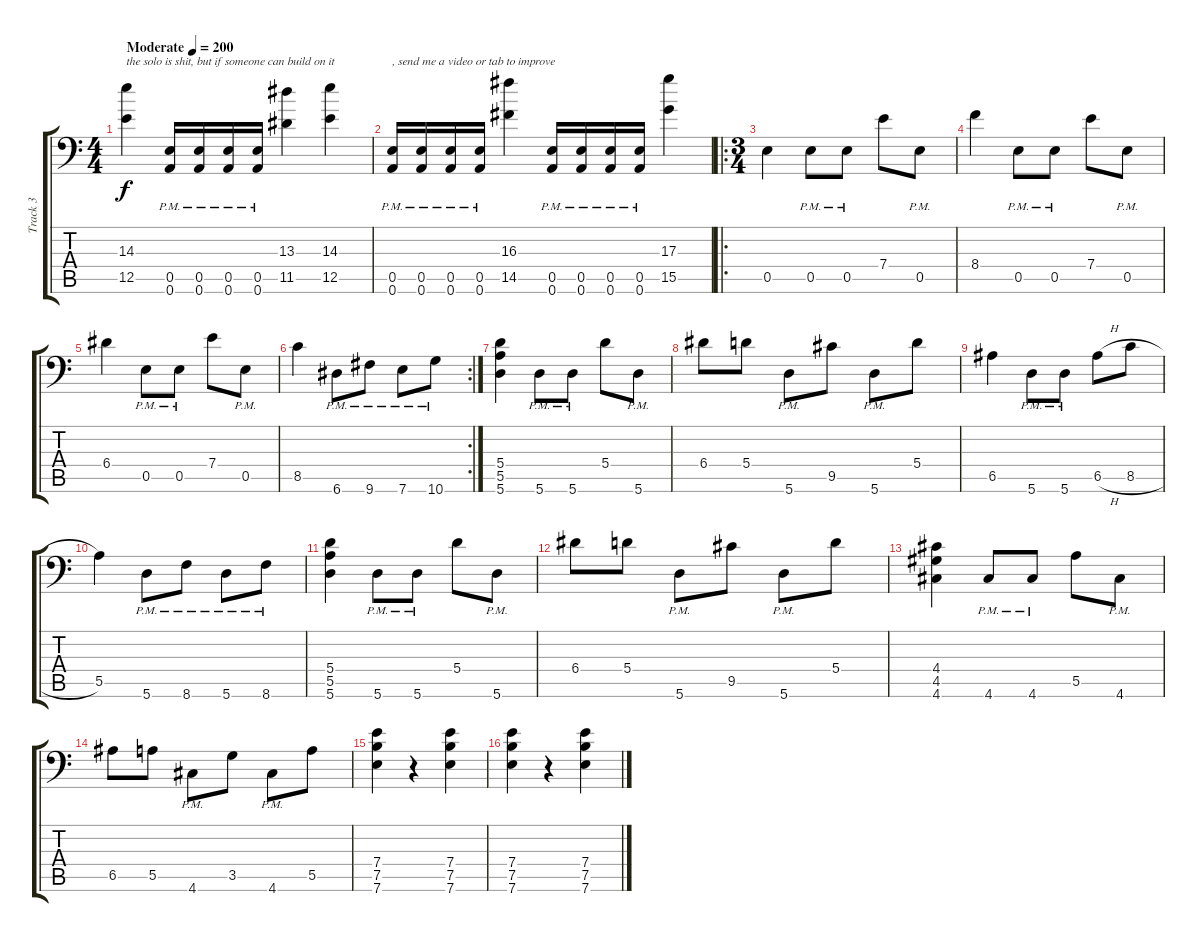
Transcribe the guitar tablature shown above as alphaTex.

\track ("Track 3" "Track 3") {instrument overdrivenguitar}
\staff {score tabs}
\tuning (B3 Gb3 D3 A2 E2 A1) {hide}
\ts (4 4)
\tempo (200 "Moderate")
\clef f4
\ks c
(14.3 12.5).4{txt "the solo is shit, but if someone can build on it " dy f instrument overdrivenguitar} (0.5{pm} 0.6{pm}).16 (0.5{pm} 0.6{pm}).16 (0.5{pm} 0.6{pm}).16 (0.5{pm} 0.6{pm}).16 (13.3 11.5).4 (14.3 12.5).4 |
(0.5{pm} 0.6{pm}).16{txt ", send me a video or tab to improve"} (0.5{pm} 0.6{pm}).16 (0.5{pm} 0.6{pm}).16 (0.5{pm} 0.6{pm}).16 (16.3 14.5).4 (0.5{pm} 0.6{pm}).16 (0.5{pm} 0.6{pm}).16 (0.5{pm} 0.6{pm}).16 (0.5{pm} 0.6{pm}).16 (17.3 15.5).4 |
\ro
\ts (3 4)
0.5.4 0.5{pm}.8 0.5{pm}.8 7.4.8 0.5{pm}.8 |
8.4.4 0.5{pm}.8 0.5{pm}.8 7.4.8 0.5{pm}.8 |
6.4.4 0.5{pm}.8 0.5{pm}.8 7.4.8 0.5{pm}.8 |
\rc 2
8.5.4 6.6{pm}.8 9.6{pm}.8 7.6{pm}.8 10.6{pm}.8 |
(5.4 5.5 5.6).4 5.6{pm}.8 5.6{pm}.8 5.4.8 5.6{pm}.8 |
6.4.8 5.4.8 5.6{pm}.8 9.5.8 5.6{pm}.8 5.4.8 |
6.5.4 5.6{pm}.8 5.6{pm}.8 6.5{h}.8 8.5{h}.8 |
5.5.4 5.6{pm}.8 8.6{pm}.8 5.6{pm}.8 8.6{pm}.8 |
(5.4 5.5 5.6).4 5.6{pm}.8 5.6{pm}.8 5.4.8 5.6{pm}.8 |
6.4.8 5.4.8 5.6{pm}.8 9.5.8 5.6{pm}.8 5.4.8 |
(4.4 4.5 4.6).4 4.6{pm}.8 4.6{pm}.8 5.5.8 4.6{pm}.8 |
6.5.8 5.5.8 4.6{pm}.8 3.5.8 4.6{pm}.8 5.5.8 |
(7.4 7.5 7.6).4 r.4 (7.4 7.5 7.6).4 |
(7.4 7.5 7.6).4 r.4 (7.4 7.5 7.6).4
